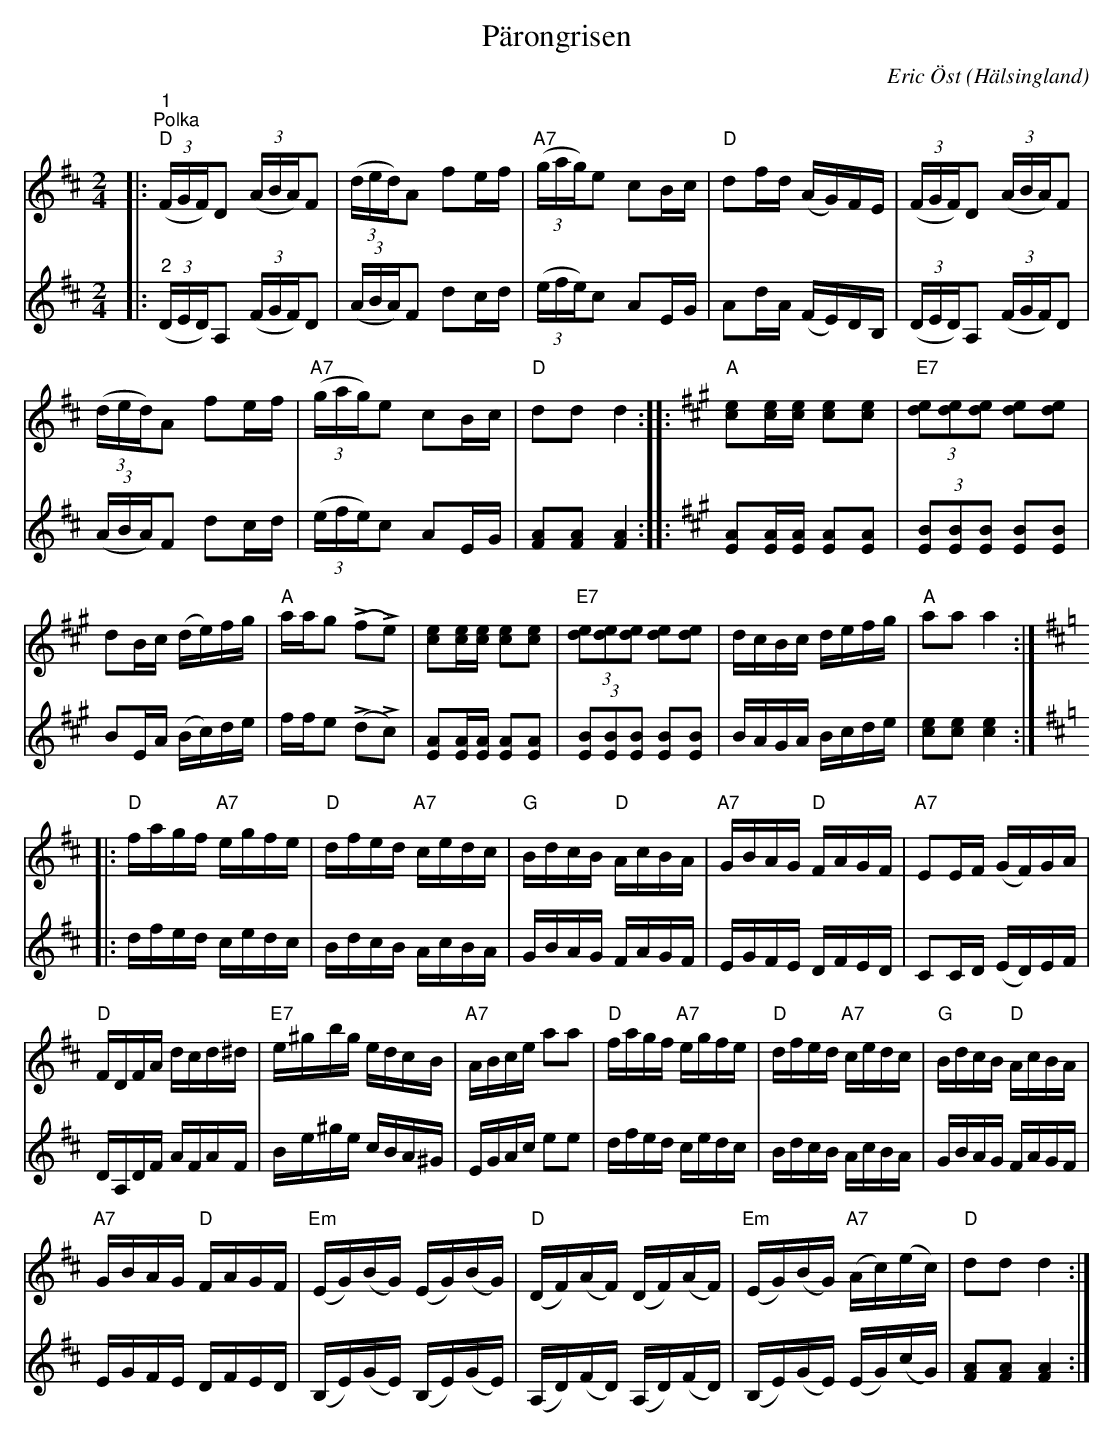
X:1
T:Pärongrisen
C:Eric Öst
O:Hälsingland
L:1/16
M:2/4
K:D
V:1
|:"^1""^Polka" "D" (3(FGF)D2 (3(ABA)F2 | (3(ded)A2 f2ef | "A7" (3(gag)e2 c2Bc | "D" d2fd (AG)FE | (3(FGF)D2 (3(ABA)F2 |
(3(ded)A2 f2ef | "A7" (3(gag)e2 c2Bc | "D" d2d2 d4 :: [K:A] "A" [ce]2[ce][ce] [ce]2[ce]2 | "E7" (3[de]2[de]2[de]2 [de]2[de]2 |
d2Bc (de)fg | "A" aag2 (!>!f2!>!e2) | [ce]2[ce][ce] [ce]2[ce]2 | "E7" (3[de]2[de]2[de]2 [de]2[de]2 | dcBc defg | "A" a2a2 a4 ::
[K:D] "D" fagf "A7" egfe | "D" dfed "A7" cedc | "G" BdcB "D" AcBA | "A7" GBAG "D" FAGF | "A7" E2EF (GF)GA |
"D" FDFA dcd^d | "E7" e^gbg edcB | "A7" ABce a2a2 | "D" fagf "A7" egfe | "D" dfed "A7" cedc | "G" BdcB "D" AcBA |
"A7" GBAG "D" FAGF | "Em" (EG)(BG) (EG)(BG) | "D" (DF)(AF) (DF)(AF) | "Em" (EG)(BG) "A7" (Ac)(ec) | "D" d2d2 d4 :|
V:2
|:"^2" (3(DED)A,2 (3(FGF)D2 | (3(ABA)F2 d2cd | (3(efe)c2 A2EG | A2dA (FE)DB, |
(3(DED)A,2 (3(FGF)D2 | (3(ABA)F2 d2cd | (3(efe)c2 A2EG | [FA]2[FA]2 [FA]4 ::
[K:A] [EA]2[EA][EA] [EA]2[EA]2 | (3[EB]2[EB]2[EB]2 [EB]2[EB]2 | B2EA (Bc)de | ffe2 (!>!d2!>!c2) |
[EA]2[EA][EA] [EA]2[EA]2 | (3[EB]2[EB]2[EB]2 [EB]2[EB]2 | BAGA Bcde | [ce]2[ce]2 [ce]4 ::
[K:D] dfed cedc | BdcB AcBA | GBAG FAGF | EGFE DFED | C2CD (ED)EF |
DA,DF AFAF | Be^ge cBA^G | EGAc e2e2 | dfed cedc | BdcB AcBA | GBAG FAGF |
EGFE DFED |  (B,E)(GE) (B,E)(GE) | (A,D)(FD) (A,D)(FD) | (B,E)(GE) (EG)(cG) | [FA]2[FA]2 [FA]4 :|
